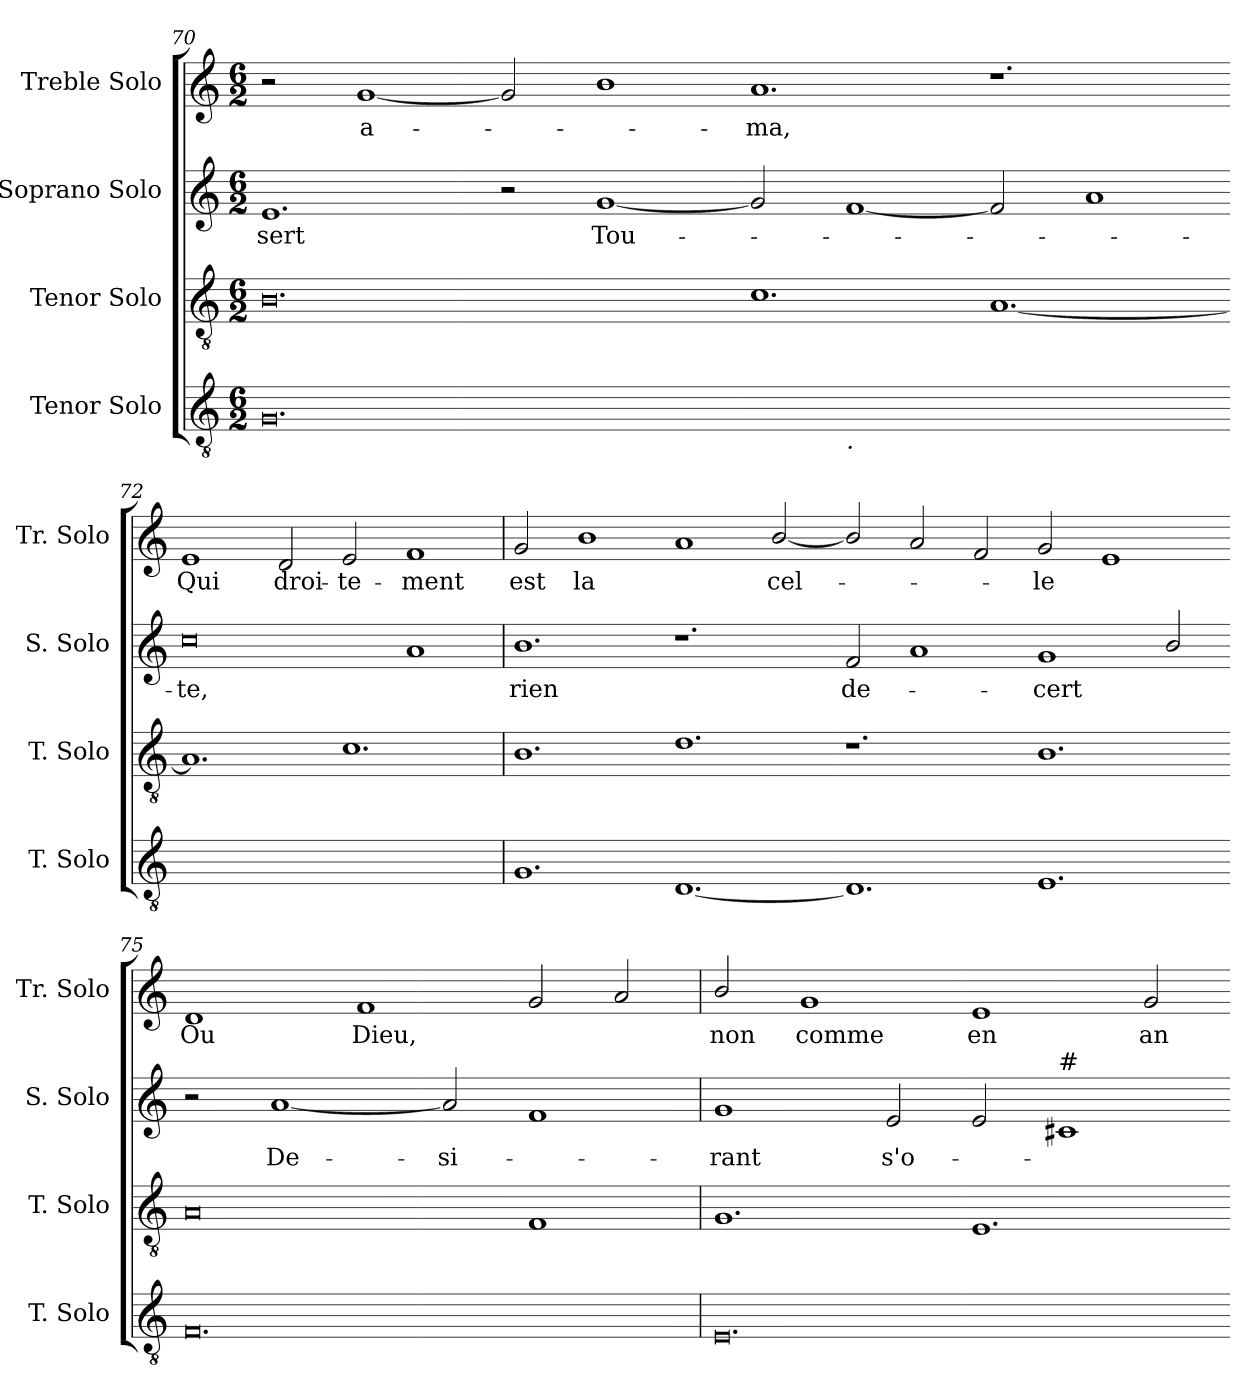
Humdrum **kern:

**kern	**kern	**kern	**text	**kern	**text
*part4	*part3	*part2	*part2	*part1	*part1
*staff4	*staff3	*staff2	*staff2	*staff1	*staff1
*I"Tenor Solo	*I"Tenor Solo	*I"Soprano Solo	*	*I"Treble Solo	*
*I'T. Solo	*I'T. Solo	*I'S. Solo	*	*I'Tr. Solo	*
*clefGv2	*clefGv2	*clefG2	*	*clefG2	*
*ITrd7c12	*ITrd7c12	*	*	*	*
*k[]	*k[]	*k[]	*	*k[]	*
*C:	*C:	*C:	*	*C:	*
*M6/2	*M6/2	*M6/2	*	*M6/2	*
=70	=70	=70	=70	=70	=70
!	!	!	!LO:LY:b:color=#000000	!	!
0.GGi	0.BBi	1.ei	sert	2r	.
!	!	!	!	!	!LO:LY:b:color=#000000
.	.	.	.	[<1gi	a-
.	.	2r	.	2gi/]	.
!	!	!	!LO:LY:b:color=#000000	!	!
.	.	[<1gi	Tou-	1bi	.
=71-	=71-	=71-	=71-	=71-	=71-
!	!	!	!	!	!LO:LY:b:color=#000000
*^	*	*	*	*	*
[<0.AAiyy	2ryy	1.Ci	2gi/]	.	1.ai	-ma,
!	!LO:TX:b:i:t=.	!	!	!	!	!
.	1ryy	.	[<1fi	.	.	.
.	1.ryy	[<1.AAi	2fi/]	.	1.r	.
.	.	.	1ai	.	.	.
*v	*v	*	*	*	*	*
=72-	=72-	=72-	=72-	=72-	=72-
*^	*	*	*	*	*
!	!	!	!	!LO:LY:b:color=#000000	!	!
*v	*v	*	*	*	*	*
*^	*	*	*	*	*
!	!	!	!	!	!	!LO:LY:b:color=#000000
*v	*v	*	*	*	*	*
0.AAiyy]	1.AAi]	0cci	-te,	1ei	Qui
!	!	!	!	!	!LO:LY:b:color=#000000
.	.	.	.	2di/	droi-
!	!	!	!	!	!LO:LY:b:color=#000000
.	1.Ci	.	.	2ei/	-te-
!	!	!	!	!	!LO:LY:b:color=#000000
.	.	1ai	.	1fi	-ment
!!LO:PB:g=z
=73	=73	=73	=73	=73	=73
!	!	!	!LO:LY:b:color=#000000	!	!
!	!	!	!	!	!LO:LY:b:color=#000000
1.GGi	1.BBi	1.bi	rien	2gi/	est
!	!	!	!	!	!LO:LY:b:color=#000000
.	.	.	.	1bi	la
[<1.DDi	1.Di	1.r	.	1ai	.
!	!	!	!	!	!LO:LY:b:color=#000000
.	.	.	.	[<2bi/	cel-
=74-	=74-	=74-	=74-	=74-	=74-
!	!	!	!LO:LY:b:color=#000000	!	!
1.DDi]	1.r	2fi/	de-	2bi/]	.
.	.	1ai	.	2ai/	.
.	.	.	.	2fi/	.
!	!	!	!LO:LY:b:color=#000000	!	!
!	!	!	!	!	!LO:LY:b:color=#000000
1.EEi	1.BBi	1gi	-cert	2gi/	-le
.	.	.	.	1ei	.
.	.	2bi/	.	.	.
=75-	=75-	=75-	=75-	=75-	=75-
!	!	!	!	!	!LO:LY:b:color=#000000
0.FFi	0AAi	2r	.	1di	Ou
!	!	!	!LO:LY:b:color=#000000	!	!
.	.	[<1ai	De-	.	.
!	!	!	!	!	!LO:LY:b:color=#000000
.	.	.	.	1fi	Dieu,
!	!	!	!LO:LY:b:color=#000000	!	!
.	.	2ai/]	-si-	.	.
.	1FFi	1fi	.	2gi/	.
.	.	.	.	2ai/	.
=76	=76	=76	=76	=76	=76
!	!	!	!LO:LY:b:color=#000000	!	!
!	!	!	!	!	!LO:LY:b:color=#000000
0.EEi	1.GGi	1gi	-rant	2bi/	non
!	!	!	!	!	!LO:LY:b:color=#000000
.	.	.	.	1gi	comme
!	!	!	!LO:LY:b:color=#000000	!	!
.	.	2ei/	s'o-	.	.
!	!	!	!	!	!LO:LY:b:color=#000000
.	1.EEi	2ei/	.	1ei	en
!	!	!LO:TX:a:t=#	!	!	!
.	.	1c#i	.	.	.
!	!	!	!	!	!LO:LY:b:color=#000000
.	.	.	.	2gi/	an-
=-	=-	=-	=-	=-	=-
*-	*-	*-	*-	*-	*-
